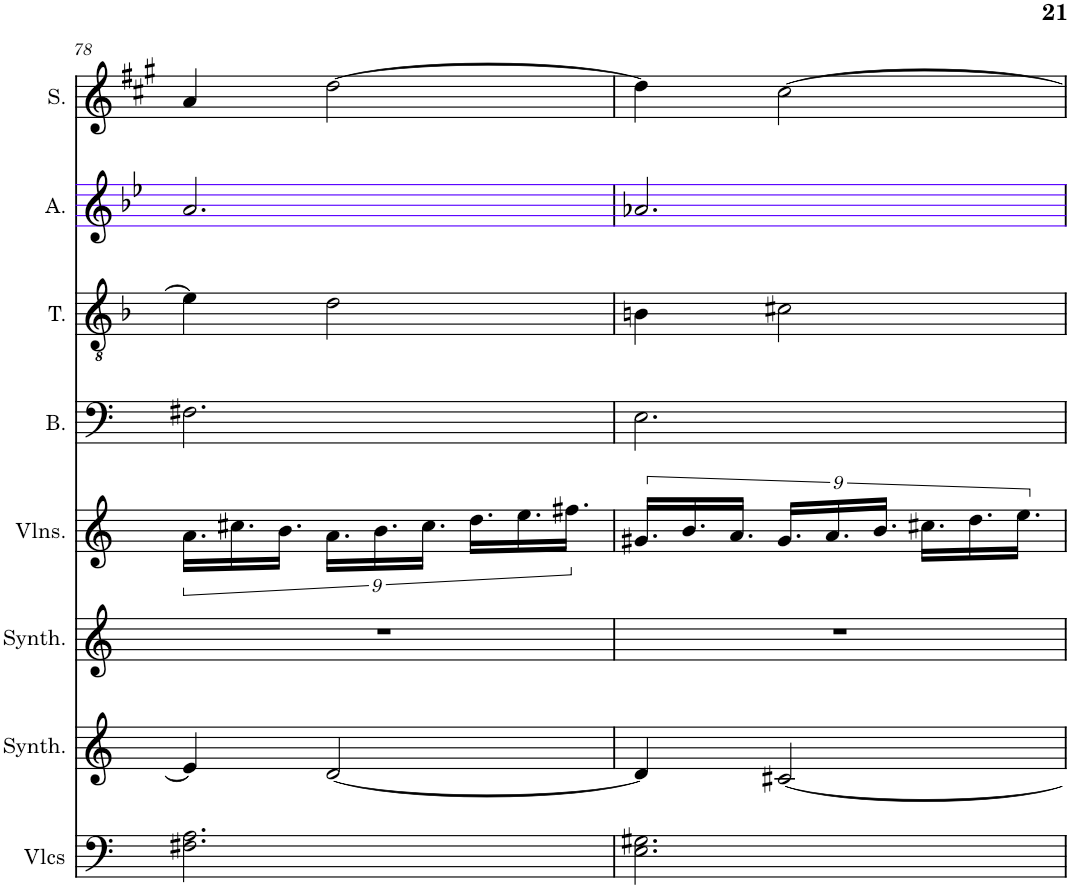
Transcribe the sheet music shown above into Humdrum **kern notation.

**kern	**kern	**kern	**kern	**kern	**kern	**kern	**kern
*part8	*part7	*part6	*part5	*part4	*part3	*part2	*part1
*staff8	*staff7	*staff6	*staff5	*staff4	*staff3	*staff2	*staff1
*I"Violoncelles, D'Bass/Strings, etc	*I"Synthétiseur d'instruments à cordes, Synth strings, etc	*I"Synthétiseur d'instruments à cordes, Synth strings 2	*I"Violons, 1st violins	*I"Basse	*I"Ténor	*I"Alto	*I"Soprano
*I'Vlcs	*I'Synth.	*I'Synth.	*I'Vlns.	*I'B.	*I'T.	*I'A.	*I'S.
!!LO:PB:g=z
*clefF4	*clefG2	*clefG2	*clefG2	*clefF4	*clefGv2	*clefG2	*clefG2
*k[]	*k[]	*k[]	*k[]	*k[]	*k[b-]	*k[b-e-]	*k[f#c#g#]
*M3/4	*M3/4	*M3/4	*M3/4	*M3/4	*M3/4	*M3/4	*M3/4
=78	=78	=78	=78	=78	=78	=78	=78
2.F#X\ 2.A\	4e/]	2.r	18.a\LL	2.F#X\	4e\]	2.a/	4a/
.	.	.	18.cc#X\	.	.	.	.
.	.	.	18.b\JJ	.	.	.	.
.	[2d/	.	18.a\LL	.	2d\	.	[2dd\
.	.	.	18.b\	.	.	.	.
.	.	.	18.cc#\JJ	.	.	.	.
.	.	.	18.dd\LL	.	.	.	.
.	.	.	18.ee\	.	.	.	.
.	.	.	18.ff#X\JJ	.	.	.	.
=79	=79	=79	=79	=79	=79	=79	=79
2.E\ 2.G#X\	4d/]	2.r	18.g#X/LL	2.E\	4Bn\	2.a-X/	4dd\]
.	.	.	18.b/	.	.	.	.
.	.	.	18.a/JJ	.	.	.	.
.	[2c#X/	.	18.g#/LL	.	2c#X\	.	[2cc#\
.	.	.	18.a/	.	.	.	.
.	.	.	18.b/JJ	.	.	.	.
.	.	.	18.cc#X\LL	.	.	.	.
.	.	.	18.dd\	.	.	.	.
.	.	.	18.ee\JJ	.	.	.	.
=	=	=	=	=	=	=	=
*-	*-	*-	*-	*-	*-	*-	*-
